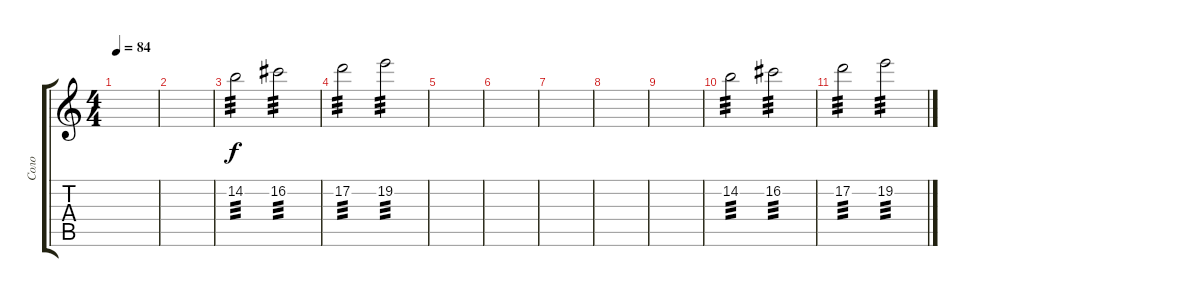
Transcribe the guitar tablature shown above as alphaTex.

\track ("Соло" "Соло") {instrument overdrivenguitar}
\staff {score tabs}
\tuning (D4 A3 F3 C3 G2 D2) {hide}
\ts (4 4)
\tempo 84
\clef g2
\ks c
|
|
14.2.2{tp 3} 16.2.2{tp 3} |
17.2.2{tp 3} 19.2.2{tp 3} |
|
|
|
|
|
14.2.2{tp 3} 16.2.2{tp 3} |
17.2.2{tp 3} 19.2.2{tp 3}
